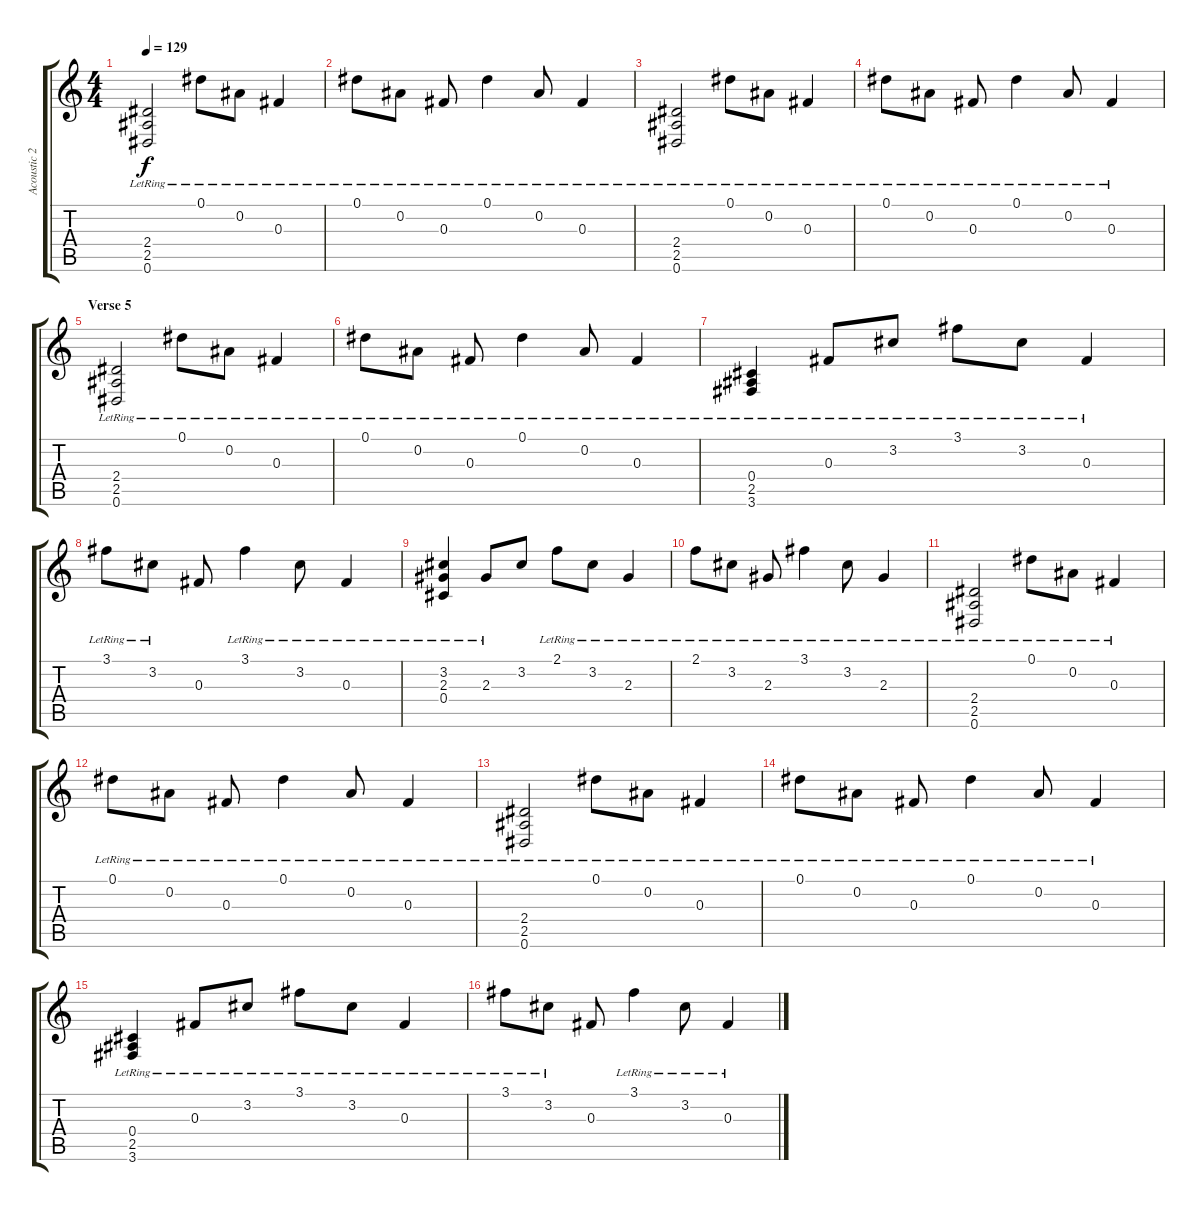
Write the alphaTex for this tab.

\track ("Acoustic 2" "Acoustic 2") {instrument electricguitarclean}
\staff {score tabs}
\tuning (Eb4 Bb3 Gb3 Db3 Ab2 Eb2) {hide}
\ts (4 4)
\tempo 129
\clef g2
\ks c
(2.4{lr} 2.5{lr} 0.6{lr}).2{dy f} 0.1{lr}.8 0.2{lr}.8 0.3{lr}.4 |
0.1{lr}.8 0.2{lr}.8 0.3{lr}.8 0.1{lr}.4 0.2{lr}.8 0.3{lr}.4 |
(2.4{lr} 2.5{lr} 0.6{lr}).2 0.1{lr}.8 0.2{lr}.8 0.3{lr}.4 |
0.1{lr}.8 0.2{lr}.8 0.3{lr}.8 0.1{lr}.4 0.2{lr}.8 0.3{lr}.4 |
\section ("" "Verse 5")
(2.4{lr} 2.5{lr} 0.6{lr}).2 0.1{lr}.8 0.2{lr}.8 0.3{lr}.4 |
0.1{lr}.8 0.2{lr}.8 0.3{lr}.8 0.1{lr}.4 0.2{lr}.8 0.3{lr}.4 |
(0.4{lr} 2.5{lr} 3.6{lr}).4 0.3{lr}.8 3.2{lr}.8 3.1{lr}.8 3.2{lr}.8 0.3{lr}.4 |
3.1{lr}.8 3.2{lr}.8 0.3.8 3.1{lr}.4 3.2{lr}.8 0.3{lr}.4 |
(3.2{lr} 2.3{lr} 0.4{lr}).4 2.3{lr}.8 3.2.8 2.1{lr}.8 3.2{lr}.8 2.3{lr}.4 |
2.1{lr}.8 3.2{lr}.8 2.3{lr}.8 3.1{lr}.4 3.2{lr}.8 2.3{lr}.4 |
(2.4{lr} 2.5{lr} 0.6{lr}).2 0.1{lr}.8 0.2{lr}.8 0.3{lr}.4 |
0.1{lr}.8 0.2{lr}.8 0.3{lr}.8 0.1{lr}.4 0.2{lr}.8 0.3{lr}.4 |
(2.4{lr} 2.5{lr} 0.6{lr}).2 0.1{lr}.8 0.2{lr}.8 0.3{lr}.4 |
0.1{lr}.8 0.2{lr}.8 0.3{lr}.8 0.1{lr}.4 0.2{lr}.8 0.3{lr}.4 |
(0.4{lr} 2.5{lr} 3.6{lr}).4 0.3{lr}.8 3.2{lr}.8 3.1{lr}.8 3.2{lr}.8 0.3{lr}.4 |
3.1{lr}.8 3.2{lr}.8 0.3.8 3.1{lr}.4 3.2{lr}.8 0.3{lr}.4
